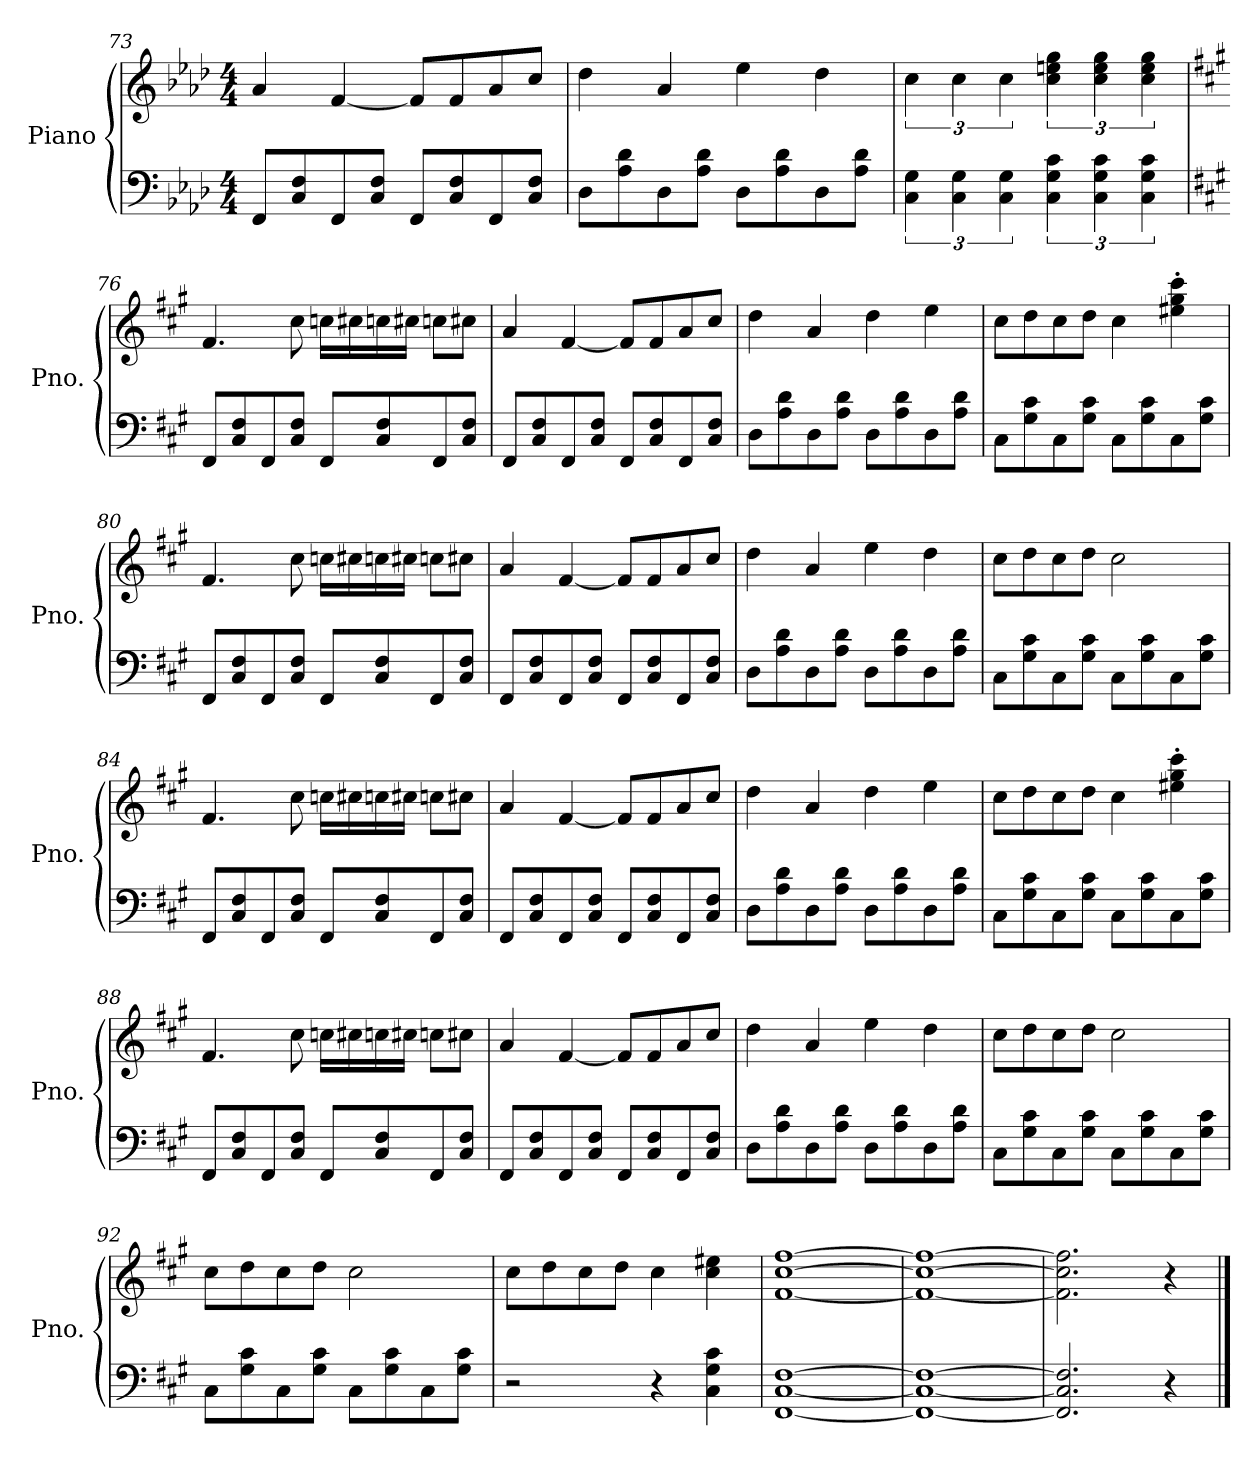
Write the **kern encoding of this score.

**kern	**kern
*part1	*part1
*staff2	*staff1
*I"Piano	*
*I'Pno.	*
*clefF4	*clefG2
*k[b-e-a-d-]	*k[b-e-a-d-]
*M4/4	*M4/4
=73	=73
8FF/L	4a-/
8C/ 8F/	.
8FF/	[4f/
8C/ 8F/J	.
8FF/L	8f/L]
8C/ 8F/	8f/
8FF/	8a-/
8C/ 8F/J	8cc/J
!!LO:LB:g=z
=74	=74
8D-\L	4dd-\
8A-\ 8d-\	.
8D-\	4a-/
8A-\ 8d-\J	.
8D-\L	4ee-\
8A-\ 8d-\	.
8D-\	4dd-\
8A-\ 8d-\J	.
=75	=75
6C\ 6G\	6cc\
6C\ 6G\	6cc\
6C\ 6G\	6cc\
6C\ 6G\ 6c\	6cc\ 6een\ 6gg\
6C\ 6G\ 6c\	6cc\ 6ee\ 6gg\
6C\ 6G\ 6c\	6cc\ 6ee\ 6gg\
=76	=76
*k[f#c#g#]	*k[f#c#g#]
8FF#/L	4.f#/
8C#/ 8F#/	.
8FF#/	.
8C#/ 8F#/J	8cc#\
8FF#/L	16ccn\LL
.	16cc#X\
8C#/ 8F#/	16ccn\
.	16cc#X\JJ
8FF#/	8ccn\L
8C#/ 8F#/J	8cc#X\J
!!LO:LB:g=z
=77	=77
8FF#/L	4a/
8C#/ 8F#/	.
8FF#/	[4f#/
8C#/ 8F#/J	.
8FF#/L	8f#/L]
8C#/ 8F#/	8f#/
8FF#/	8a/
8C#/ 8F#/J	8cc#/J
=78	=78
8D\L	4dd\
8A\ 8d\	.
8D\	4a/
8A\ 8d\J	.
8D\L	4dd\
8A\ 8d\	.
8D\	4ee\
8A\ 8d\J	.
=79	=79
8C#\L	8cc#\L
8G#\ 8c#\	8dd\
8C#\	8cc#\
8G#\ 8c#\J	8dd\J
8C#\L	4cc#\
8G#\ 8c#\	.
8C#\	4ee#X\' 4gg#\' 4ccc#\'
8G#\ 8c#\J	.
!!LO:PB:g=z
=80	=80
8FF#/L	4.f#/
8C#/ 8F#/	.
8FF#/	.
8C#/ 8F#/J	8cc#\
8FF#/L	16ccn\LL
.	16cc#X\
8C#/ 8F#/	16ccn\
.	16cc#X\JJ
8FF#/	8ccn\L
8C#/ 8F#/J	8cc#X\J
=81	=81
8FF#/L	4a/
8C#/ 8F#/	.
8FF#/	[4f#/
8C#/ 8F#/J	.
8FF#/L	8f#/L]
8C#/ 8F#/	8f#/
8FF#/	8a/
8C#/ 8F#/J	8cc#/J
=82	=82
8D\L	4dd\
8A\ 8d\	.
8D\	4a/
8A\ 8d\J	.
8D\L	4ee\
8A\ 8d\	.
8D\	4dd\
8A\ 8d\J	.
!!LO:LB:g=z
=83	=83
8C#\L	8cc#\L
8G#\ 8c#\	8dd\
8C#\	8cc#\
8G#\ 8c#\J	8dd\J
8C#\L	2cc#\
8G#\ 8c#\	.
8C#\	.
8G#\ 8c#\J	.
=84	=84
8FF#/L	4.f#/
8C#/ 8F#/	.
8FF#/	.
8C#/ 8F#/J	8cc#\
8FF#/L	16ccn\LL
.	16cc#X\
8C#/ 8F#/	16ccn\
.	16cc#X\JJ
8FF#/	8ccn\L
8C#/ 8F#/J	8cc#X\J
=85	=85
8FF#/L	4a/
8C#/ 8F#/	.
8FF#/	[4f#/
8C#/ 8F#/J	.
8FF#/L	8f#/L]
8C#/ 8F#/	8f#/
8FF#/	8a/
8C#/ 8F#/J	8cc#/J
!!LO:LB:g=z
=86	=86
8D\L	4dd\
8A\ 8d\	.
8D\	4a/
8A\ 8d\J	.
8D\L	4dd\
8A\ 8d\	.
8D\	4ee\
8A\ 8d\J	.
=87	=87
8C#\L	8cc#\L
8G#\ 8c#\	8dd\
8C#\	8cc#\
8G#\ 8c#\J	8dd\J
8C#\L	4cc#\
8G#\ 8c#\	.
8C#\	4ee#X\' 4gg#\' 4ccc#\'
8G#\ 8c#\J	.
=88	=88
8FF#/L	4.f#/
8C#/ 8F#/	.
8FF#/	.
8C#/ 8F#/J	8cc#\
8FF#/L	16ccn\LL
.	16cc#X\
8C#/ 8F#/	16ccn\
.	16cc#X\JJ
8FF#/	8ccn\L
8C#/ 8F#/J	8cc#X\J
!!LO:LB:g=z
=89	=89
8FF#/L	4a/
8C#/ 8F#/	.
8FF#/	[4f#/
8C#/ 8F#/J	.
8FF#/L	8f#/L]
8C#/ 8F#/	8f#/
8FF#/	8a/
8C#/ 8F#/J	8cc#/J
=90	=90
8D\L	4dd\
8A\ 8d\	.
8D\	4a/
8A\ 8d\J	.
8D\L	4ee\
8A\ 8d\	.
8D\	4dd\
8A\ 8d\J	.
=91	=91
8C#\L	8cc#\L
8G#\ 8c#\	8dd\
8C#\	8cc#\
8G#\ 8c#\J	8dd\J
8C#\L	2cc#\
8G#\ 8c#\	.
8C#\	.
8G#\ 8c#\J	.
=92	=92
8C#\L	8cc#\L
8G#\ 8c#\	8dd\
8C#\	8cc#\
8G#\ 8c#\J	8dd\J
8C#\L	2cc#\
8G#\ 8c#\	.
8C#\	.
8G#\ 8c#\J	.
!!LO:LB:g=z
=93	=93
2r	8cc#\L
.	8dd\
.	8cc#\
.	8dd\J
4r	4cc#\
4C#\ 4G#\ 4c#\	4cc#\ 4ee#X\
=94	=94
[1FF# [1C# [1F#	[1f# [1cc# [1ff#
=95	=95
1FF#_ 1C#_ 1F#_	1f#_ 1cc#_ 1ff#_
=96	=96
2.FF#/] 2.C#/] 2.F#/]	2.f#\] 2.cc#\] 2.ff#\]
4r	4r
==	==
*-	*-
